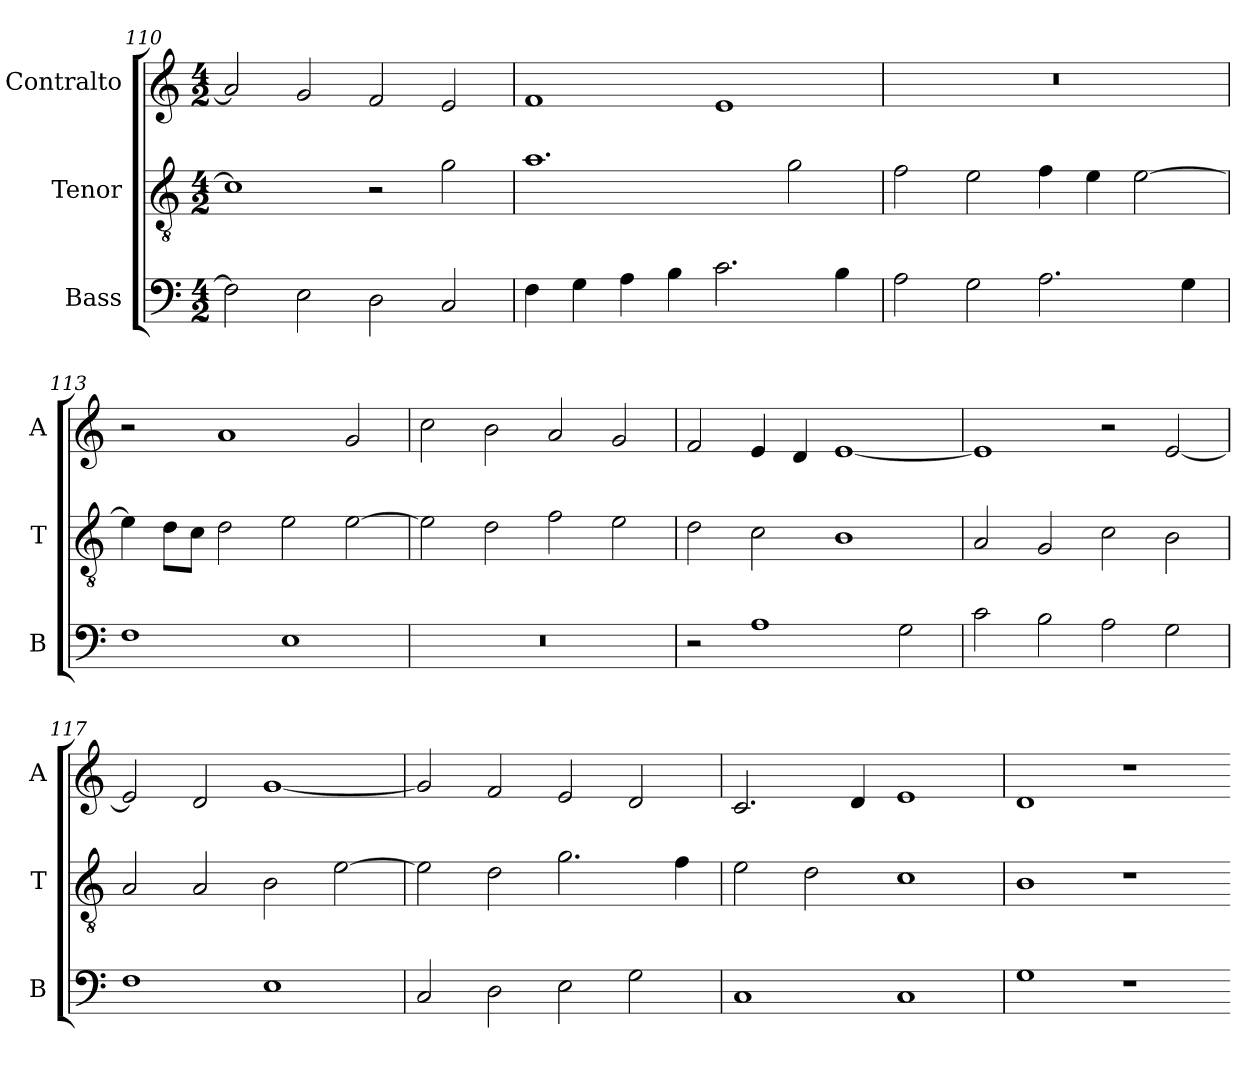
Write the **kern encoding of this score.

**kern	**kern	**kern
*part3	*part2	*part1
*staff3	*staff2	*staff1
*I"Bass	*I"Tenor	*I"Contralto
*I'B	*I'T	*I'A
*clefF4	*clefGv2	*clefG2
*k[]	*k[]	*k[]
*C:ion	*C:ion	*C:ion
*M4/2	*M4/2	*M4/2
=110	=110	=110
2F]	1c]	2a]
2E	.	2g
2D	2r	2f
2C	2g	2e
=111	=111	=111
4F	1.a	1f
4G	.	.
4A	.	.
4B	.	.
2.c	.	1e
.	2g	.
4B	.	.
=112	=112	=112
2A	2f	0r
2G	2e	.
2.A	4f	.
.	4e	.
.	[2e	.
4G	.	.
=113	=113	=113
1F	4e]	2r
.	8d\L	.
.	8c\J	.
.	2d	1a
1E	2e	.
.	[2e	2g
=114	=114	=114
0r	2e]	2cc
.	2d	2b
.	2f	2a
.	2e	2g
=115	=115	=115
2r	2d	2f
1A	2c	4e
.	.	4d
.	1B	[1e
2G	.	.
=116	=116	=116
2c	2A	1e]
2B	2G	.
2A	2c	2r
2G	2B	[2e
=117	=117	=117
1F	2A	2e]
.	2A	2d
1E	2B	[1g
.	[2e	.
=118	=118	=118
2C	2e]	2g]
2D	2d	2f
2E	2.g	2e
2G	.	2d
.	4f	.
=119	=119	=119
1C	2e	2.c
.	2d	.
.	.	4d
1C	1c	1e
=120	=120	=120
1G	1B	1d
1r	1r	1r
=-	=-	=-
*-	*-	*-
